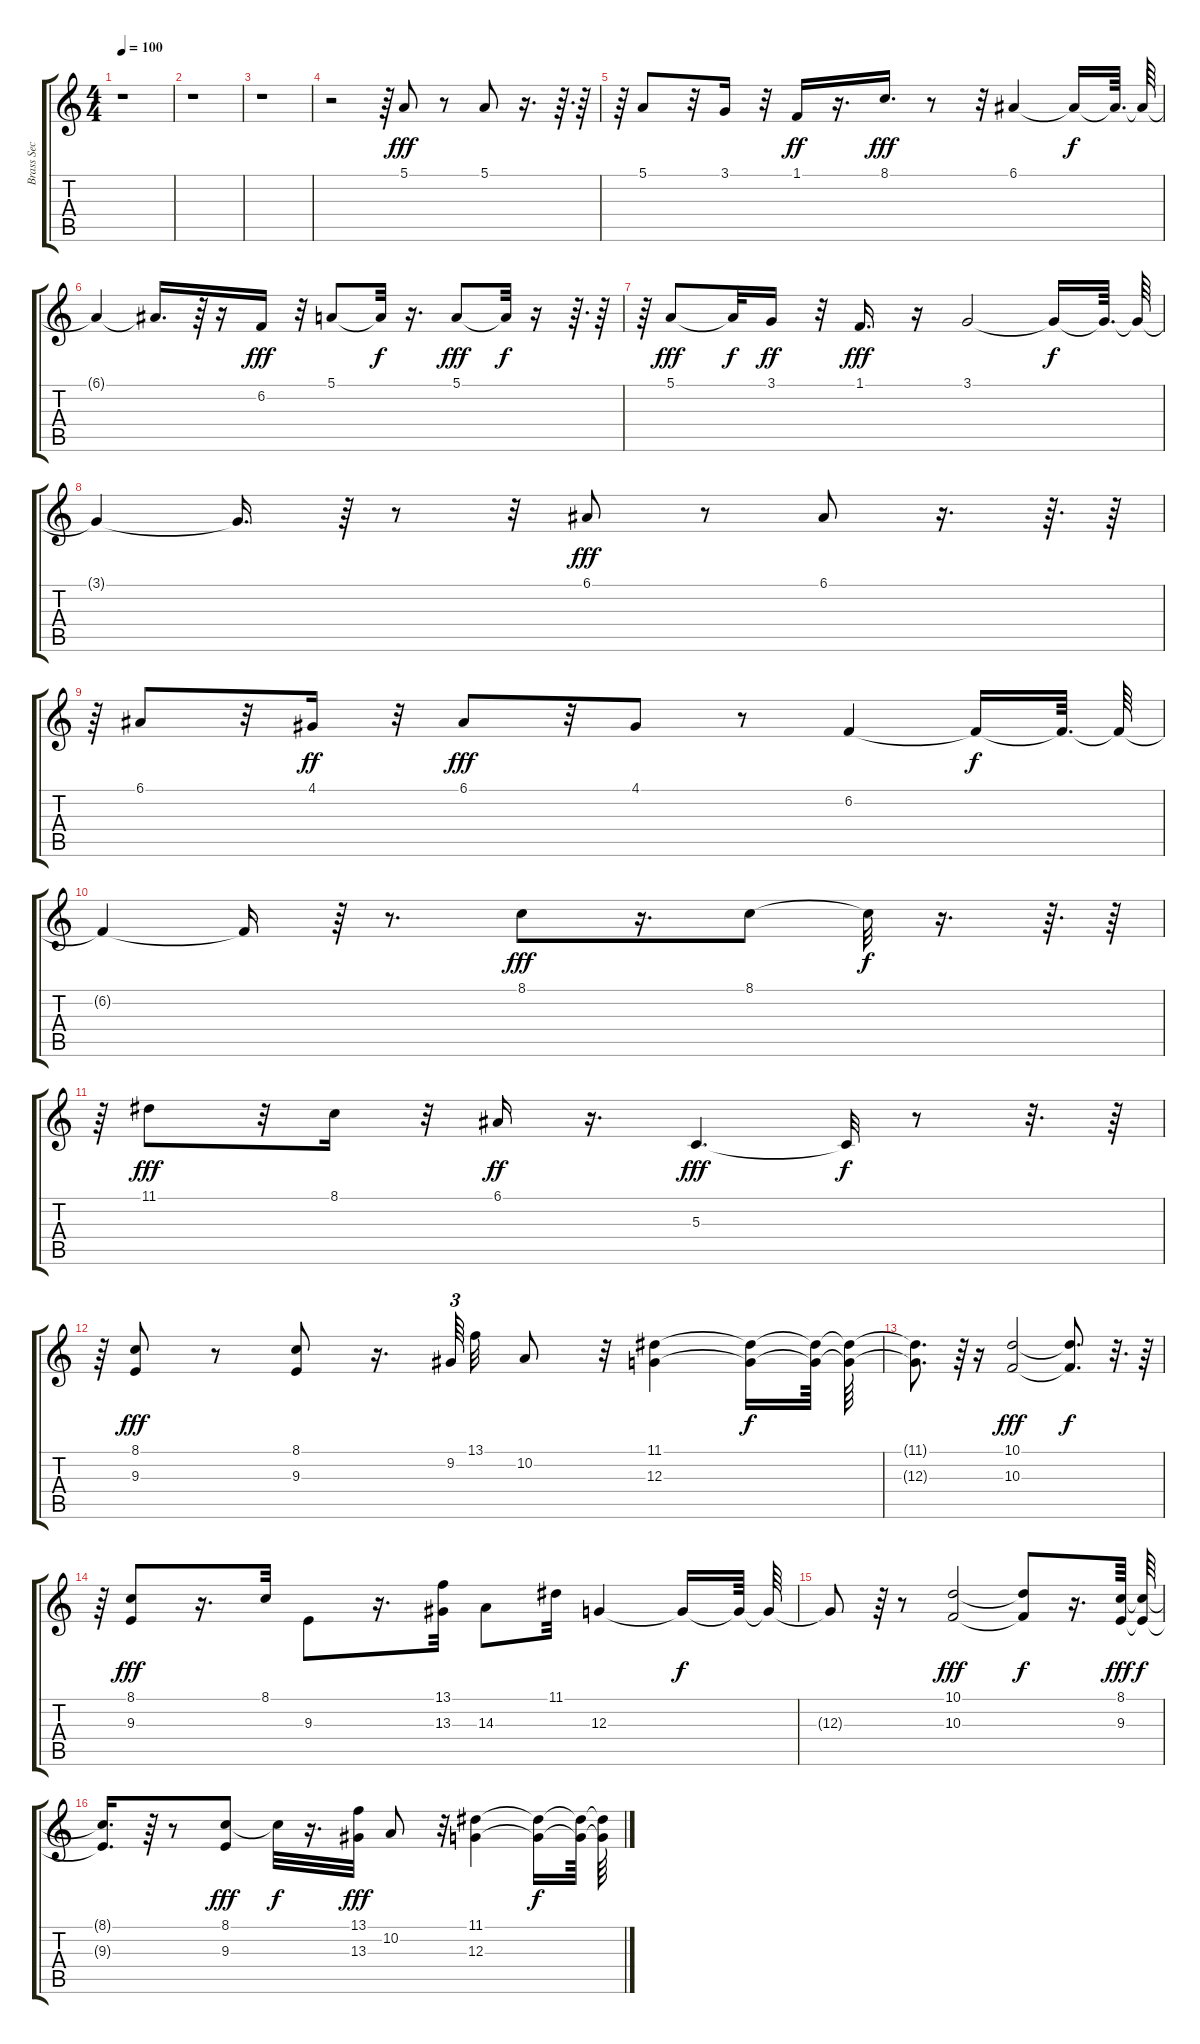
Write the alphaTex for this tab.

\track ("Brass Sec" "Brass Sec") {instrument brasssection}
\staff {score tabs}
\tuning (E4 B3 G3 D3 A2 E2) {hide}
\ts (4 4)
\tempo 100
\clef g2
\ks c
r.1{dy f} |
r.1 |
r.1 |
r.2 r.64 5.1.8{dy fff} r.8 5.1.8 r.16{d} r.64{d} r.64 |
r.64 5.1.8 r.32 3.1.16 r.32 1.1.16{dy ff} r.16{d} 8.1.16{d dy fff} r.8 r.32 6.1.4 6.1{t}.16{dy f} 6.1{t}.64{d} 6.1{t}.64 |
6.1{t}.4 6.1{t}.16{d} r.64 r.16 6.2.16{dy fff} r.32 5.1.8 5.1{t}.32{dy f} r.16{d} 5.1.8{dy fff} 5.1{t}.32{dy f} r.16 r.64{d} r.64 |
r.64 5.1.8{dy fff} 5.1{t}.32{dy f} 3.1.16{dy ff} r.32 1.1.16{d dy fff} r.16 3.1.2 3.1{t}.16{dy f} 3.1{t}.64{d} 3.1{t}.64 |
3.1{t}.4 3.1{t}.16{d} r.64 r.8 r.32 6.1.8{dy fff} r.8 6.1.8 r.16{d} r.64{d} r.64 |
r.64 6.1.8 r.32 4.1.16{dy ff} r.32 6.1.8{dy fff} r.32 4.1.8 r.8 6.2.4 6.2{t}.16{dy f} 6.2{t}.64{d} 6.2{t}.64 |
6.2{t}.4 6.2{t}.16 r.64 r.8{d} 8.1.8{dy fff} r.16{d} 8.1.8 8.1{t}.32{dy f} r.16{d} r.64{d} r.64 |
r.64 11.1.8{dy fff} r.32 8.1.16 r.32 6.1.16{dy ff} r.16{d} 5.3.4{d dy fff} 5.3{t}.32{dy f} r.8 r.32{d} r.64 |
r.64 (8.1 9.3).8{dy fff} r.8 (8.1 9.3).8 r.16{d} 9.2.64{tu (3 2)} 13.1.32 10.2.8 r.32 (11.1 12.3).4 (11.1{t} 12.3{t}).16{dy f} (11.1{t} 12.3{t}).64 (11.1{t} 12.3{t}).64 |
(11.1{t} 12.3{t}).8{d} r.64 r.16 (10.1 10.3).2{dy fff} (10.1{t} 10.3{t}).8{d dy f} r.32{d} r.64 |
r.64 (8.1 9.3).8{dy fff} r.16{d} 8.1.32 9.3.8 r.16{d} (13.1 13.3).32 14.3.8 11.1.32 12.3.4 12.3{t}.16{dy f} 12.3{t}.64 12.3{t}.64 |
12.3{t}.8 r.64 r.8 (10.1 10.3).2{dy fff} (10.1{t} 10.3{t}).8{dy f} r.16{d} (8.1 9.3).64{dy fff} (8.1{t} 9.3{t}).64{dy f} |
(8.1{t} 9.3{t}).16{d} r.64 r.8 (8.1 9.3).8{dy fff} 8.1{t}.32{dy f} r.16{d} (13.1 13.3).32{dy fff} 10.2.8 r.32 (11.1 12.3).4 (11.1{t} 12.3{t}).16{dy f} (11.1{t} 12.3{t}).64 (11.1{t} 12.3{t}).64
